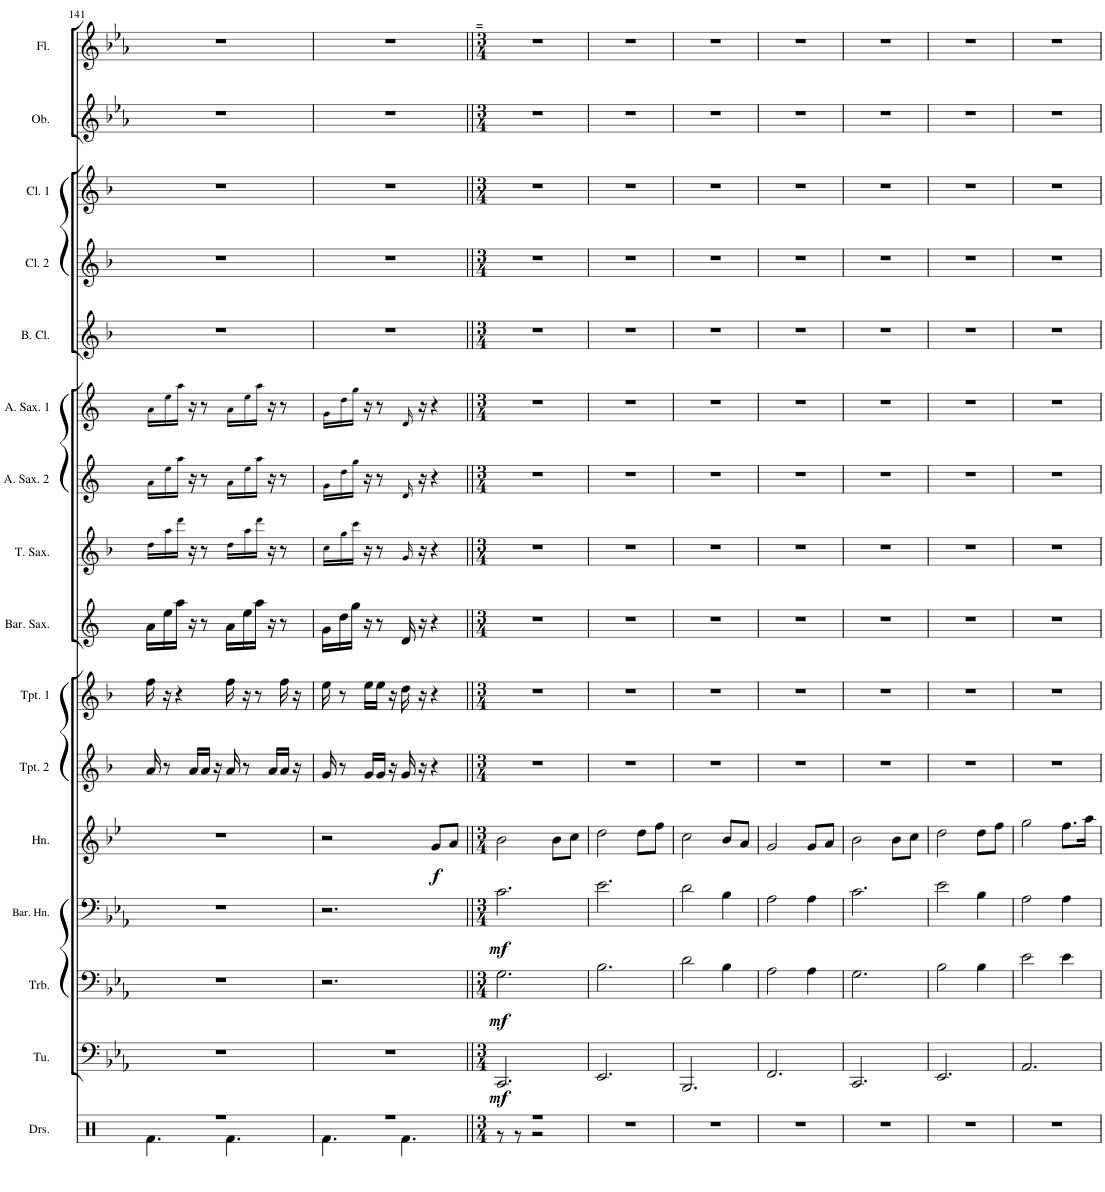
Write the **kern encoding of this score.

**kern	**kern	**dynam	**kern	**dynam	**kern	**dynam	**kern	**dynam	**kern	**kern	**kern	**kern	**kern	**kern	**kern	**kern	**kern	**kern	**kern
*part16	*part15	*part15	*part14	*part14	*part13	*part13	*part12	*part12	*part11	*part10	*part9	*part8	*part7	*part6	*part5	*part4	*part3	*part2	*part1
*staff16	*staff15	*staff15	*staff14	*staff14	*staff13	*staff13	*staff12	*staff12	*staff11	*staff10	*staff9	*staff8	*staff7	*staff6	*staff5	*staff4	*staff3	*staff2	*staff1
*I"Drumset	*I"Tuba	*	*I"Trombone	*	*I"Baritone Horn	*	*I"Horn	*	*I"Trumpet 2	*I"Trumpet 1	*I"Baritone Saxophone	*I"Tenor Saxophone	*I"Alto Saxophone 2	*I"Alto Saxophone 1	*I"Bass Clarinet	*I"Clarinet 2	*I"Clarinet 1	*I"Oboe	*I"Flute
*I'Drs.	*I'Tu.	*	*I'Trb.	*	*I'Bar. Hn.	*	*I'Hn.	*	*I'Tpt. 2	*I'Tpt. 1	*I'Bar. Sax.	*I'T. Sax.	*I'A. Sax. 2	*I'A. Sax. 1	*I'B. Cl.	*I'Cl. 2	*I'Cl. 1	*I'Ob.	*I'Fl.
!!LO:PB:g=z
*clefX	*clefF4	*	*clefF4	*	*clefF4	*	*clefG2	*	*clefG2	*clefG2	*clefG2	*clefG2	*clefG2	*clefG2	*clefG2	*clefG2	*clefG2	*clefG2	*clefG2
*	*	*	*	*	*Trd4c7	*	*Trd4c7	*	*Trd1c2	*Trd1c2	*Trd12c21	*Trd8c14	*Trd5c9	*Trd5c9	*Trd8c14	*Trd1c2	*Trd1c2	*	*
*k[]	*k[b-e-a-]	*	*k[b-e-a-]	*	*k[b-e-a-]	*	*k[b-e-]	*	*k[b-]	*k[b-]	*k[]	*k[b-]	*k[]	*k[]	*k[b-]	*k[b-]	*k[b-]	*k[b-e-a-]	*k[b-e-a-]
*M6/8	*M6/8	*	*M6/8	*	*M6/8	*	*M6/8	*	*M6/8	*M6/8	*M6/8	*M6/8	*M6/8	*M6/8	*M6/8	*M6/8	*M6/8	*M6/8	*M6/8
=141	=141	=141	=141	=141	=141	=141	=141	=141	=141	=141	=141	=141	=141	=141	=141	=141	=141	=141	=141
*^	*	*	*	*	*	*	*	*	*	*	*	*	*	*	*	*	*	*	*
2.r	4.Rf\	2.r	.	2.r	.	2.r	.	2.r	.	16a/	16ff\	16a\LL	16dd!\LL	16a!\LL	16a!\LL	2.r	2.r	2.r	2.r	2.r
.	.	.	.	.	.	.	.	.	.	8r	16r	16ee\	16aa!\	16ee!\	16ee!\	.	.	.	.	.
.	.	.	.	.	.	.	.	.	.	.	4r	16aa\JJ	16ddd!\JJ	16aa!\JJ	16aa!\JJ	.	.	.	.	.
.	.	.	.	.	.	.	.	.	.	16a/LL	.	16r	16r	16r	16r	.	.	.	.	.
.	.	.	.	.	.	.	.	.	.	16a/JJ	.	8r	8r	8r	8r	.	.	.	.	.
.	.	.	.	.	.	.	.	.	.	16r	.	.	.	.	.	.	.	.	.	.
.	4.Rf\	.	.	.	.	.	.	.	.	16a/	16ff\	16a\LL	16dd!\LL	16a!\LL	16a!\LL	.	.	.	.	.
.	.	.	.	.	.	.	.	.	.	8r	16r	16ee\	16aa!\	16ee!\	16ee!\	.	.	.	.	.
.	.	.	.	.	.	.	.	.	.	.	8r	16aa\JJ	16ddd!\JJ	16aa!\JJ	16aa!\JJ	.	.	.	.	.
.	.	.	.	.	.	.	.	.	.	16a/LL	.	16r	16r	16r	16r	.	.	.	.	.
.	.	.	.	.	.	.	.	.	.	16a/JJ	16ff\	8r	8r	8r	8r	.	.	.	.	.
.	.	.	.	.	.	.	.	.	.	16r	16r	.	.	.	.	.	.	.	.	.
=142	=142	=142	=142	=142	=142	=142	=142	=142	=142	=142	=142	=142	=142	=142	=142	=142	=142	=142	=142	=142
2.r	4.Rf\	2.r	.	2.r	.	2.r	.	2r	.	16g/	16ee\	16g\LL	16cc!\LL	16g!\LL	16g!\LL	2.r	2.r	2.r	2.r	2.r
.	.	.	.	.	.	.	.	.	.	8r	8r	16dd\	16gg!\	16dd!\	16dd!\	.	.	.	.	.
.	.	.	.	.	.	.	.	.	.	.	.	16gg\JJ	16ccc!\JJ	16gg!\JJ	16gg!\JJ	.	.	.	.	.
.	.	.	.	.	.	.	.	.	.	16g/LL	16ee\LL	16r	16r	16r	16r	.	.	.	.	.
.	.	.	.	.	.	.	.	.	.	16g/JJ	16ee\JJ	8r	8r	8r	8r	.	.	.	.	.
.	.	.	.	.	.	.	.	.	.	16r	16r	.	.	.	.	.	.	.	.	.
.	4.Rf\	.	.	.	.	.	.	.	.	16g/	16dd\	16d/	16g!/	16d!/	16d!/	.	.	.	.	.
.	.	.	.	.	.	.	.	.	.	16r	16r	16r	16r	16r	16r	.	.	.	.	.
!	!	!	!	!	!	!	!	!	!LO:DY:b	!	!	!	!	!	!	!	!	!	!	!
.	.	.	.	.	.	.	.	8g/L	f	4r	4r	4r	4r	4r	4r	.	.	.	.	.
.	.	.	.	.	.	.	.	8a/J	.	.	.	.	.	.	.	.	.	.	.	.
=143||	=143||	=143||	=143||	=143||	=143||	=143||	=143||	=143||	=143||	=143||	=143||	=143||	=143||	=143||	=143||	=143||	=143||	=143||	=143||	=143||
*M3/4	*	*M3/4	*	*M3/4	*	*M3/4	*	*M3/4	*	*M3/4	*M3/4	*M3/4	*M3/4	*M3/4	*M3/4	*M3/4	*M3/4	*M3/4	*M3/4	*M3/4
!	!	!	!	!	!	!	!	!	!	!	!	!	!	!	!	!	!	!	!	!LO:TX:a:B:t==
!	!	!	!LO:DY:b	!	!LO:DY:b	!	!LO:DY:b	!	!	!	!	!	!	!	!	!	!	!	!	!
2.r	8r	2.CC/	mf	2.G\	mf	2.c\	mf	2b-\	.	2.r	2.r	2.r	2.r	2.r	2.r	2.r	2.r	2.r	2.r	2.r
.	8r	.	.	.	.	.	.	.	.	.	.	.	.	.	.	.	.	.	.	.
.	2r	.	.	.	.	.	.	.	.	.	.	.	.	.	.	.	.	.	.	.
.	.	.	.	.	.	.	.	8b-\L	.	.	.	.	.	.	.	.	.	.	.	.
.	.	.	.	.	.	.	.	8cc\J	.	.	.	.	.	.	.	.	.	.	.	.
*v	*v	*	*	*	*	*	*	*	*	*	*	*	*	*	*	*	*	*	*	*
=144	=144	=144	=144	=144	=144	=144	=144	=144	=144	=144	=144	=144	=144	=144	=144	=144	=144	=144	=144
2.r	2.EE-/	.	2.B-\	.	2.e-\	.	2dd\	.	2.r	2.r	2.r	2.r	2.r	2.r	2.r	2.r	2.r	2.r	2.r
.	.	.	.	.	.	.	8dd\L	.	.	.	.	.	.	.	.	.	.	.	.
.	.	.	.	.	.	.	8ff\J	.	.	.	.	.	.	.	.	.	.	.	.
=145	=145	=145	=145	=145	=145	=145	=145	=145	=145	=145	=145	=145	=145	=145	=145	=145	=145	=145	=145
2.r	2.BBB-/	.	2d\	.	2d\	.	2cc\	.	2.r	2.r	2.r	2.r	2.r	2.r	2.r	2.r	2.r	2.r	2.r
.	.	.	4B-\	.	4B-\	.	8b-/L	.	.	.	.	.	.	.	.	.	.	.	.
.	.	.	.	.	.	.	8a/J	.	.	.	.	.	.	.	.	.	.	.	.
=146	=146	=146	=146	=146	=146	=146	=146	=146	=146	=146	=146	=146	=146	=146	=146	=146	=146	=146	=146
2.r	2.FF/	.	2A-\	.	2A-\	.	2g/	.	2.r	2.r	2.r	2.r	2.r	2.r	2.r	2.r	2.r	2.r	2.r
.	.	.	4A-\	.	4A-\	.	8g/L	.	.	.	.	.	.	.	.	.	.	.	.
.	.	.	.	.	.	.	8a/J	.	.	.	.	.	.	.	.	.	.	.	.
=147	=147	=147	=147	=147	=147	=147	=147	=147	=147	=147	=147	=147	=147	=147	=147	=147	=147	=147	=147
2.r	2.CC/	.	2.G\	.	2.c\	.	2b-\	.	2.r	2.r	2.r	2.r	2.r	2.r	2.r	2.r	2.r	2.r	2.r
.	.	.	.	.	.	.	8b-\L	.	.	.	.	.	.	.	.	.	.	.	.
.	.	.	.	.	.	.	8cc\J	.	.	.	.	.	.	.	.	.	.	.	.
=148	=148	=148	=148	=148	=148	=148	=148	=148	=148	=148	=148	=148	=148	=148	=148	=148	=148	=148	=148
2.r	2.EE-/	.	2B-\	.	2e-\	.	2dd\	.	2.r	2.r	2.r	2.r	2.r	2.r	2.r	2.r	2.r	2.r	2.r
.	.	.	4B-\	.	4B-\	.	8dd\L	.	.	.	.	.	.	.	.	.	.	.	.
.	.	.	.	.	.	.	8ff\J	.	.	.	.	.	.	.	.	.	.	.	.
=149	=149	=149	=149	=149	=149	=149	=149	=149	=149	=149	=149	=149	=149	=149	=149	=149	=149	=149	=149
2.r	2.AA-/	.	2e-\	.	2A-\	.	2gg\	.	2.r	2.r	2.r	2.r	2.r	2.r	2.r	2.r	2.r	2.r	2.r
.	.	.	4e-\	.	4A-\	.	8.ff\L	.	.	.	.	.	.	.	.	.	.	.	.
.	.	.	.	.	.	.	16aa\Jk	.	.	.	.	.	.	.	.	.	.	.	.
=	=	=	=	=	=	=	=	=	=	=	=	=	=	=	=	=	=	=	=
*-	*-	*-	*-	*-	*-	*-	*-	*-	*-	*-	*-	*-	*-	*-	*-	*-	*-	*-	*-
